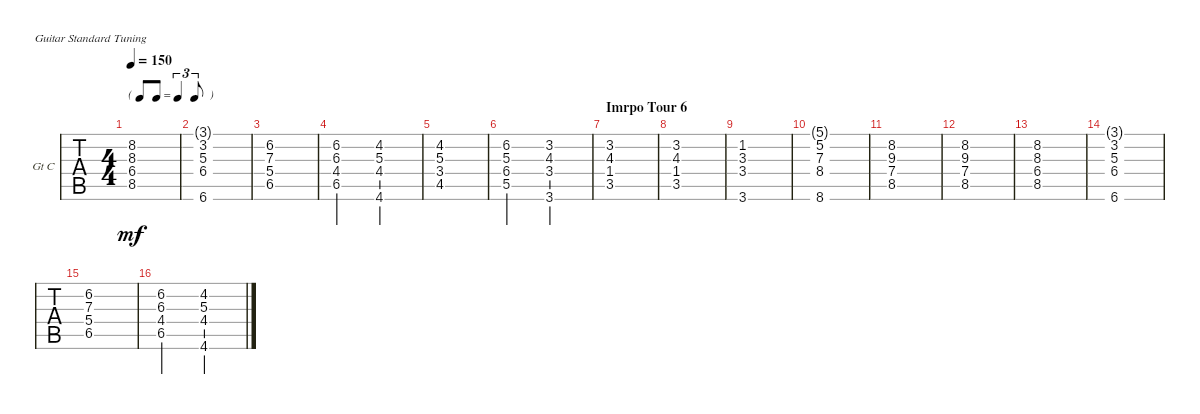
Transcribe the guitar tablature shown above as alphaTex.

\defaultSystemsLayout 4
\bracketExtendMode nobrackets
\firstSystemTrackNameOrientation horizontal
\otherSystemsTrackNameOrientation horizontal
\chordDiagramsInScore
\track ("Guitar Chords" "Gt C") {instrument acousticguitarsteel}
\staff {tabs}
\tuning (E4 B3 G3 D3 A2 E2)
\ts (4 4)
\tf triplet8th
\tempo 150
\clef g2
\ks cminor
(8.5 6.4 8.3 8.2).1{dy mf} |
(6.6 6.4 5.3 3.2 3.1{g}).1 |
(6.5 5.4 7.3 6.2).1 |
(6.5 4.4 6.3 6.2).2 (4.6 4.4 5.3 4.2).2 |
(4.5 3.4 5.3 4.2).1 |
(5.5 6.4 5.3 6.2).2 (3.6 3.4 4.3 3.2).2 |
\section ("" "Imrpo Tour 6")
(3.5 1.4 4.3 3.2).1 |
(3.5 1.4 4.3 3.2).1 |
(3.6 3.4 3.3 1.2).1 |
(8.6 8.4 7.3 5.2 5.1{g}).1 |
(8.5 7.4 9.3 8.2).1 |
(8.5 7.4 9.3 8.2).1 |
(8.5 6.4 8.3 8.2).1 |
(6.6 6.4 5.3 3.2 3.1{g}).1 |
(6.5 5.4 7.3 6.2).1 |
(6.5 4.4 6.3 6.2).2 (4.6 4.4 5.3 4.2).2
